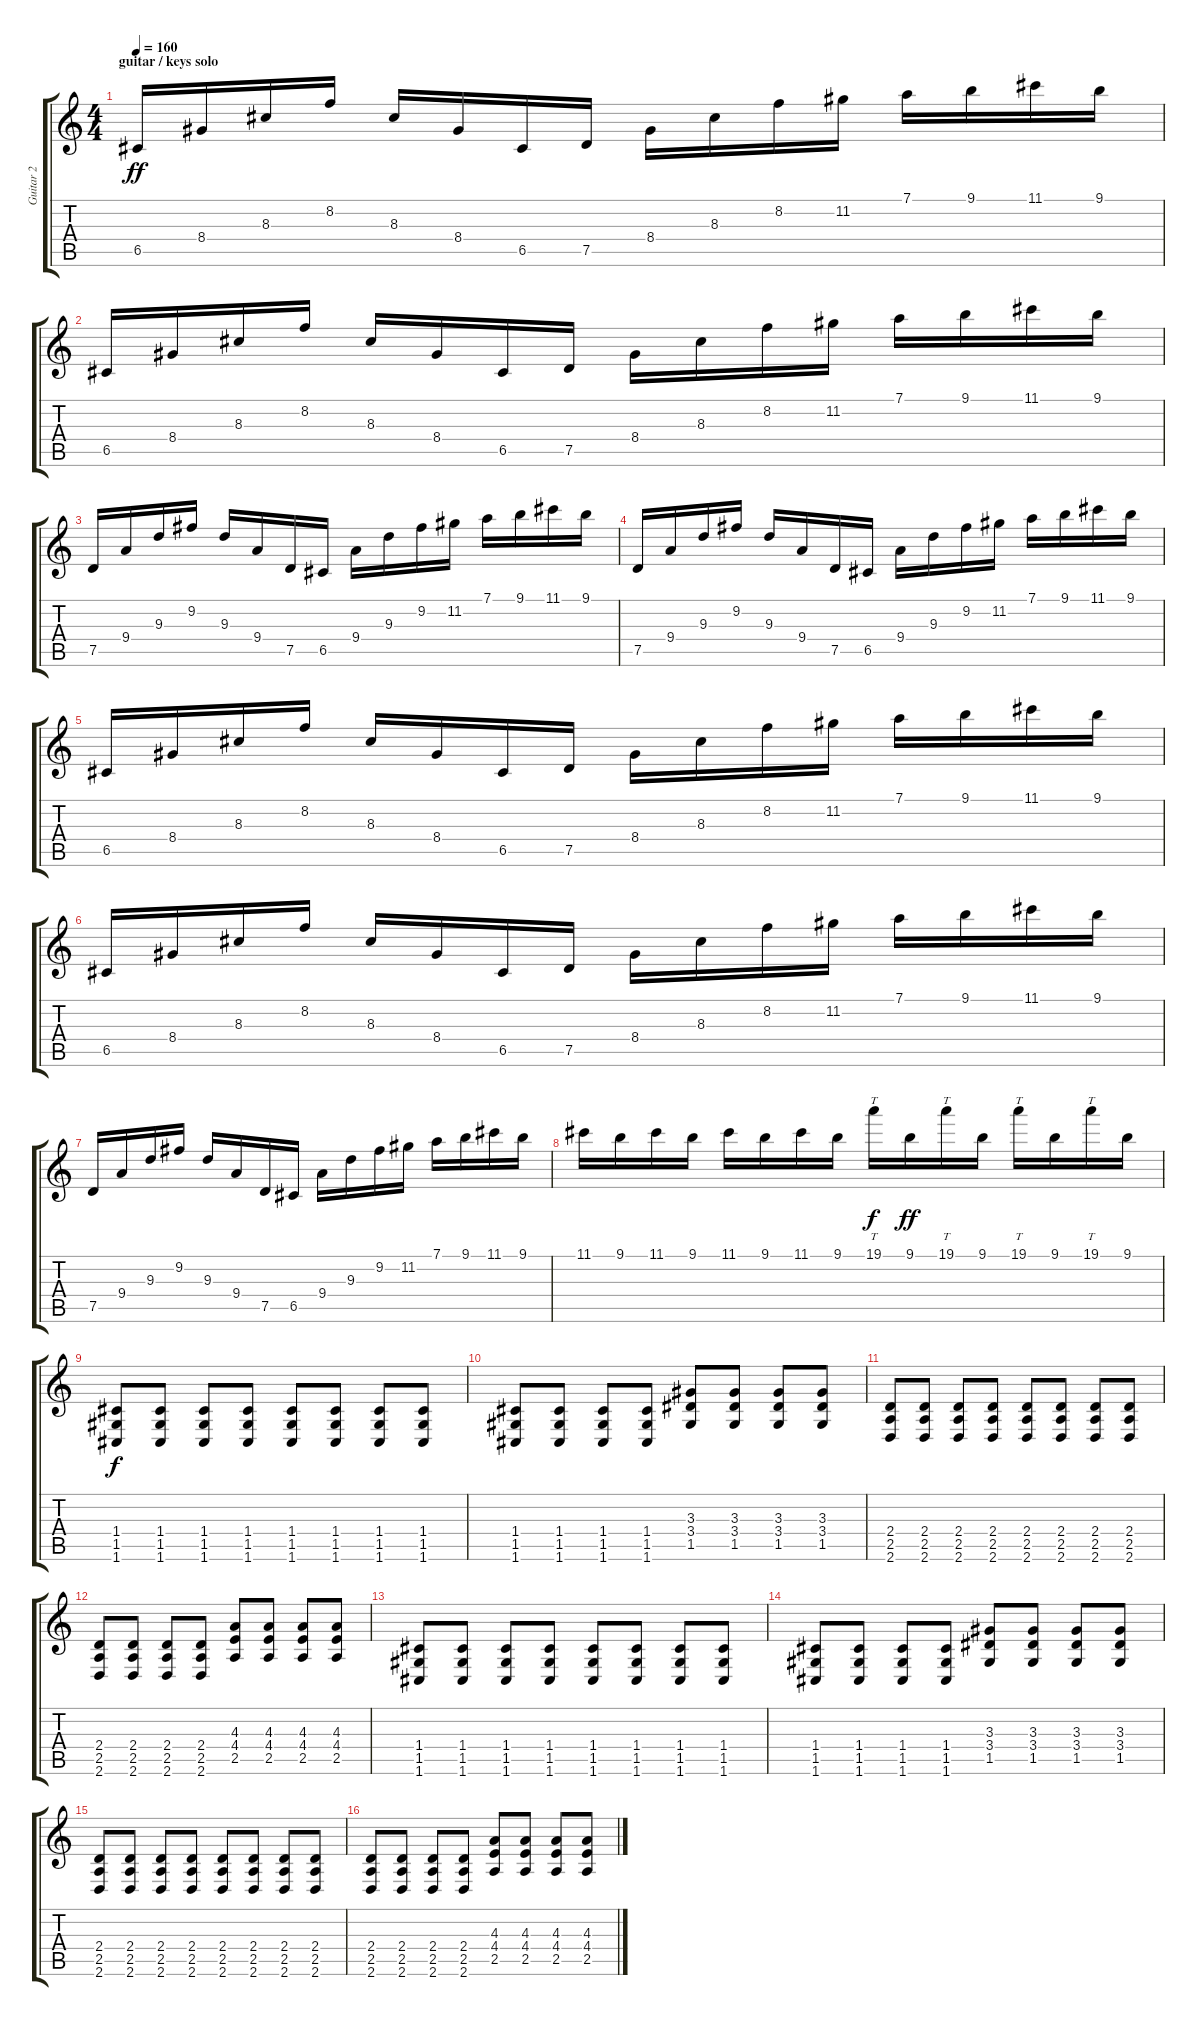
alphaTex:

\track ("Guitar 2" "Guitar 2") {instrument distortionguitar}
\staff {score tabs}
\tuning (D4 A3 F3 C3 G2 C2) {hide}
\ts (4 4)
\section ("" "guitar / keys solo")
\tempo 160
\clef g2
\ks c
6.5.16{dy ff} 8.4.16 8.3.16 8.2.16 8.3.16 8.4.16 6.5.16 7.5.16 8.4.16 8.3.16 8.2.16 11.2.16 7.1.16 9.1.16 11.1.16 9.1.16 |
6.5.16 8.4.16 8.3.16 8.2.16 8.3.16 8.4.16 6.5.16 7.5.16 8.4.16 8.3.16 8.2.16 11.2.16 7.1.16 9.1.16 11.1.16 9.1.16 |
7.5.16 9.4.16 9.3.16 9.2.16 9.3.16 9.4.16 7.5.16 6.5.16 9.4.16 9.3.16 9.2.16 11.2.16 7.1.16 9.1.16 11.1.16 9.1.16 |
7.5.16 9.4.16 9.3.16 9.2.16 9.3.16 9.4.16 7.5.16 6.5.16 9.4.16 9.3.16 9.2.16 11.2.16 7.1.16 9.1.16 11.1.16 9.1.16 |
6.5.16 8.4.16 8.3.16 8.2.16 8.3.16 8.4.16 6.5.16 7.5.16 8.4.16 8.3.16 8.2.16 11.2.16 7.1.16 9.1.16 11.1.16 9.1.16 |
6.5.16 8.4.16 8.3.16 8.2.16 8.3.16 8.4.16 6.5.16 7.5.16 8.4.16 8.3.16 8.2.16 11.2.16 7.1.16 9.1.16 11.1.16 9.1.16 |
7.5.16 9.4.16 9.3.16 9.2.16 9.3.16 9.4.16 7.5.16 6.5.16 9.4.16 9.3.16 9.2.16 11.2.16 7.1.16 9.1.16 11.1.16 9.1.16 |
11.1.16 9.1.16 11.1.16 9.1.16 11.1.16 9.1.16 11.1.16 9.1.16 19.1.16{tt dy f} 9.1.16{dy ff} 19.1.16{tt} 9.1.16 19.1.16{tt} 9.1.16 19.1.16{tt} 9.1.16 |
(1.4 1.5 1.6).8{dy f balance 0} (1.4 1.5 1.6).8 (1.4 1.5 1.6).8 (1.4 1.5 1.6).8 (1.4 1.5 1.6).8 (1.4 1.5 1.6).8 (1.4 1.5 1.6).8 (1.4 1.5 1.6).8 |
(1.4 1.5 1.6).8 (1.4 1.5 1.6).8 (1.4 1.5 1.6).8 (1.4 1.5 1.6).8 (3.3 3.4 1.5).8 (3.3 3.4 1.5).8 (3.3 3.4 1.5).8 (3.3 3.4 1.5).8 |
(2.4 2.5 2.6).8 (2.4 2.5 2.6).8 (2.4 2.5 2.6).8 (2.4 2.5 2.6).8 (2.4 2.5 2.6).8 (2.4 2.5 2.6).8 (2.4 2.5 2.6).8 (2.4 2.5 2.6).8 |
(2.4 2.5 2.6).8 (2.4 2.5 2.6).8 (2.4 2.5 2.6).8 (2.4 2.5 2.6).8 (4.3 4.4 2.5).8 (4.3 4.4 2.5).8 (4.3 4.4 2.5).8 (4.3 4.4 2.5).8 |
(1.4 1.5 1.6).8 (1.4 1.5 1.6).8 (1.4 1.5 1.6).8 (1.4 1.5 1.6).8 (1.4 1.5 1.6).8 (1.4 1.5 1.6).8 (1.4 1.5 1.6).8 (1.4 1.5 1.6).8 |
(1.4 1.5 1.6).8 (1.4 1.5 1.6).8 (1.4 1.5 1.6).8 (1.4 1.5 1.6).8 (3.3 3.4 1.5).8 (3.3 3.4 1.5).8 (3.3 3.4 1.5).8 (3.3 3.4 1.5).8 |
(2.4 2.5 2.6).8 (2.4 2.5 2.6).8 (2.4 2.5 2.6).8 (2.4 2.5 2.6).8 (2.4 2.5 2.6).8 (2.4 2.5 2.6).8 (2.4 2.5 2.6).8 (2.4 2.5 2.6).8 |
(2.4 2.5 2.6).8 (2.4 2.5 2.6).8 (2.4 2.5 2.6).8 (2.4 2.5 2.6).8 (4.3 4.4 2.5).8 (4.3 4.4 2.5).8 (4.3 4.4 2.5).8 (4.3 4.4 2.5).8
